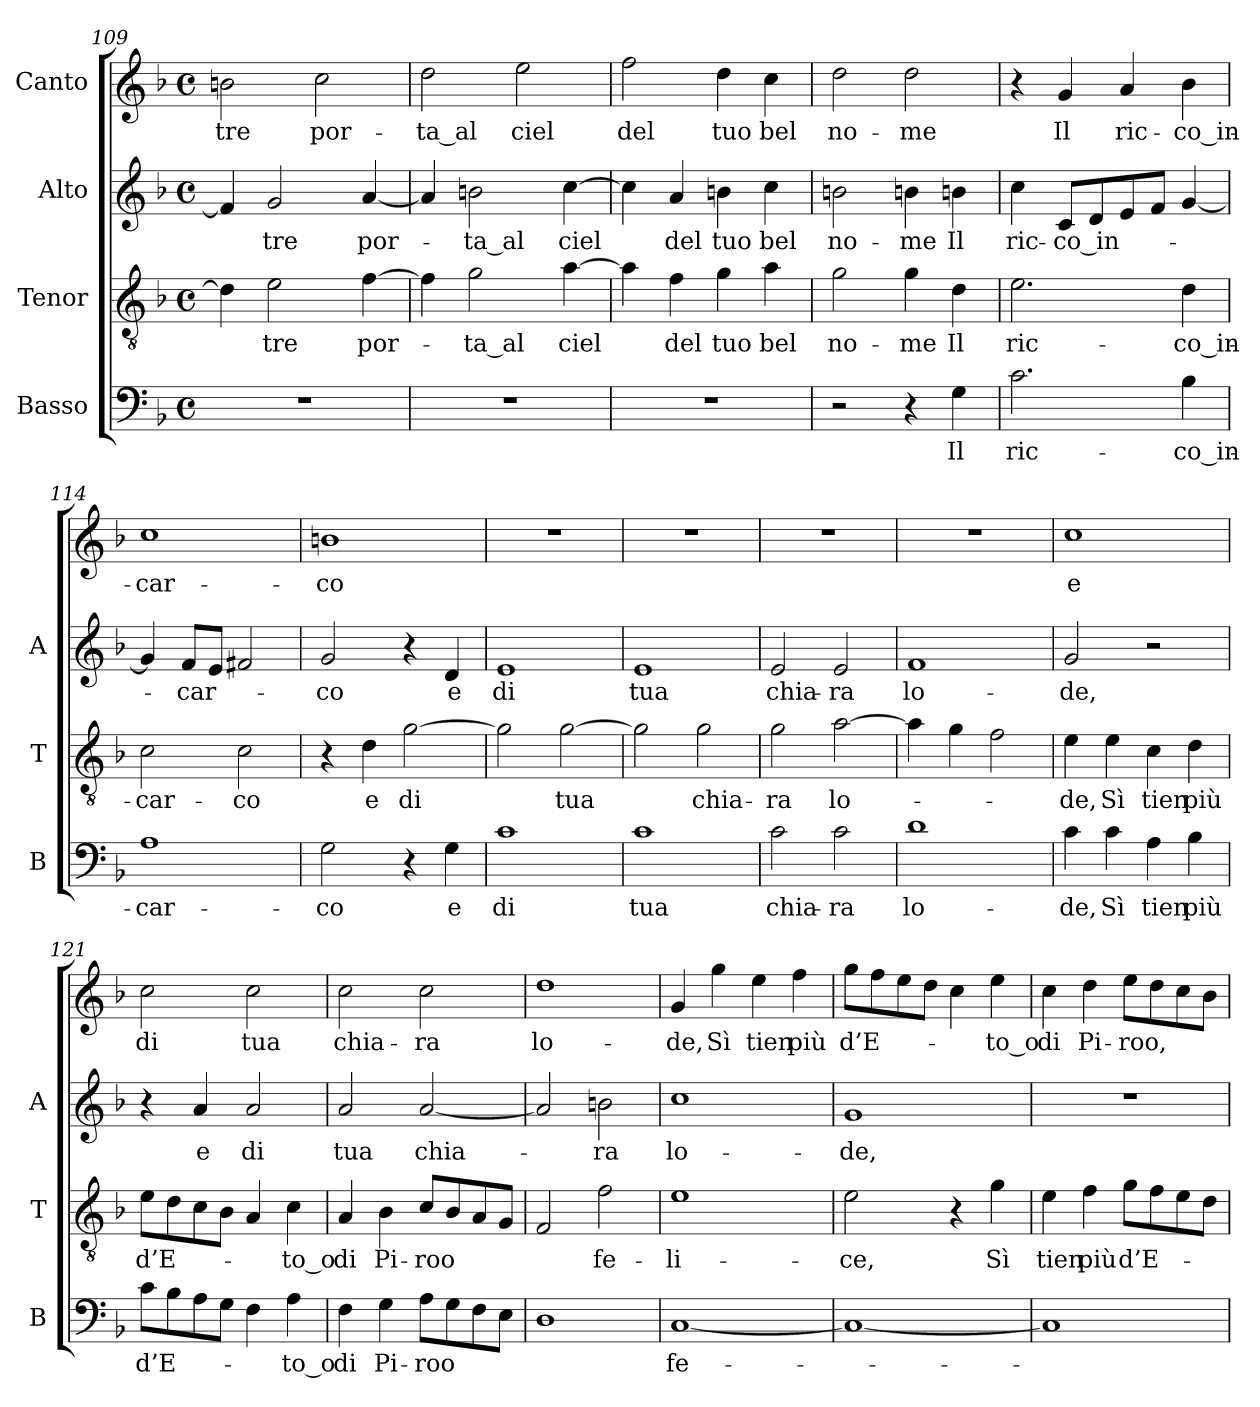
**kern	**text	**kern	**text	**kern	**text	**kern	**text
*part4	*part4	*part3	*part3	*part2	*part2	*part1	*part1
*staff4	*staff4	*staff3	*staff3	*staff2	*staff2	*staff1	*staff1
*I"Basso	*	*I"Tenor	*	*I"Alto	*	*I"Canto	*
*I'B	*	*I'T	*	*I'A	*	*	*
*clefF4	*	*clefGv2	*	*clefG2	*	*clefG2	*
*k[b-]	*	*k[b-]	*	*k[b-]	*	*k[b-]	*
*F:	*	*F:	*	*F:	*	*F:	*
*M4/4	*	*M4/4	*	*M4/4	*	*M4/4	*
*met(c)	*	*met(c)	*	*met(c)	*	*met(c)	*
=109	=109	=109	=109	=109	=109	=109	=109
1r	.	4d]	.	4f]	.	2bn	-tre
.	.	2e	-tre	2g	-tre	.	.
.	.	.	.	.	.	2cc	por-
.	.	[4f	por-	[4a	por-	.	.
=110	=110	=110	=110	=110	=110	=110	=110
1r	.	4f]	.	4a]	.	2dd	-ta_al
.	.	2g	-ta_al	2bn	-ta_al	.	.
.	.	.	.	.	.	2ee	-ciel
.	.	[4a	-ciel	[4cc	-ciel	.	.
=111	=111	=111	=111	=111	=111	=111	=111
1r	.	4a]	.	4cc]	.	2ff	-del
.	.	4f	-del	4a	-del	.	.
.	.	4g	-tuo	4bn	-tuo	4dd	-tuo
.	.	4a	-bel	4cc	-bel	4cc	-bel
=112	=112	=112	=112	=112	=112	=112	=112
2r	.	2g	no-	2bn	no-	2dd	no-
4r	.	4g	-me	4bn	-me	2dd	-me
4G	-Il	4d	-Il	4bn	-Il	.	.
=113	=113	=113	=113	=113	=113	=113	=113
2.c	ric-	2.e	ric-	4cc	ric-	4r	.
.	.	.	.	8cL	co_in-	4g	-Il
.	.	.	.	8d	.	.	.
.	.	.	.	8e	.	4a	ric-
.	.	.	.	8fJ	.	.	.
4B-	co_in-	4d	co_in-	[4g	.	4b-	co_in-
=114	=114	=114	=114	=114	=114	=114	=114
1A	car-	2c	car-	4g]	.	1cc	car-
.	.	.	.	8fL	car-	.	.
.	.	.	.	8eJ	.	.	.
.	.	2c	-co	2f#X	.	.	.
!!LO:PB:g=z
=115	=115	=115	=115	=115	=115	=115	=115
2G	-co	4r	.	2g	-co	1bn	-co
.	.	4d	-e	.	.	.	.
4r	.	[2g	-di	4r	.	.	.
4G	-e	.	.	4d	-e	.	.
=116	=116	=116	=116	=116	=116	=116	=116
1c	-di	2g]	.	1e	-di	1r	.
.	.	[2g	-tua	.	.	.	.
=117	=117	=117	=117	=117	=117	=117	=117
1c	-tua	2g]	.	1e	-tua	1r	.
.	.	2g	chia-	.	.	.	.
=118	=118	=118	=118	=118	=118	=118	=118
2c	chia-	2g	-ra	2e	chia-	1r	.
2c	-ra	[2a	lo-	2e	-ra	.	.
=119	=119	=119	=119	=119	=119	=119	=119
1d	lo-	4a]	.	1f	lo-	1r	.
.	.	4g	.	.	.	.	.
.	.	2f	.	.	.	.	.
=120	=120	=120	=120	=120	=120	=120	=120
4c	-de,	4e	-de,	2g	-de,	1cc	-e
4c	-Sì	4e	-Sì	.	.	.	.
4A	-tien	4c	-tien	2r	.	.	.
4B-	-più	4d	-più	.	.	.	.
=121	=121	=121	=121	=121	=121	=121	=121
8cL	d’E-	8eL	d’E-	4r	.	2cc	-di
8B-	.	8d	.	.	.	.	.
8A	.	8c	.	4a	-e	.	.
8GJ	.	8B-J	.	.	.	.	.
4F	.	4A	.	2a	-di	2cc	-tua
4A	-to_o	4c	-to_o	.	.	.	.
=122	=122	=122	=122	=122	=122	=122	=122
4F	-di	4A	-di	2a	-tua	2cc	chia-
4G	Pi-	4B-	Pi-	.	.	.	.
8AL	-roo	8cL	-roo	[2a	chia-	2cc	-ra
8G	.	8B-	.	.	.	.	.
8F	.	8A	.	.	.	.	.
8EJ	.	8GJ	.	.	.	.	.
=123	=123	=123	=123	=123	=123	=123	=123
1D	.	2F	.	2a]	.	1dd	lo-
.	.	2f	fe-	2bn	-ra	.	.
=124	=124	=124	=124	=124	=124	=124	=124
[1C	fe-	1e	li-	1cc	lo-	4g	-de,
.	.	.	.	.	.	4gg	-Sì
.	.	.	.	.	.	4ee	-tien
.	.	.	.	.	.	4ff	-più
=125	=125	=125	=125	=125	=125	=125	=125
1C_	.	2e	-ce,	1g	-de,	8ggL	d’E-
.	.	.	.	.	.	8ff	.
.	.	.	.	.	.	8ee	.
.	.	.	.	.	.	8ddJ	.
.	.	4r	.	.	.	4cc	.
.	.	4g	-Sì	.	.	4ee	-to_o
=126	=126	=126	=126	=126	=126	=126	=126
1C]	.	4e	-tien	1r	.	4cc	-di
.	.	4f	-più	.	.	4dd	Pi-
.	.	8gL	d’E-	.	.	8eeL	-roo,
.	.	8f	.	.	.	8dd	.
.	.	8e	.	.	.	8cc	.
.	.	8dJ	.	.	.	8b-J	.
=	=	=	=	=	=	=	=
*-	*-	*-	*-	*-	*-	*-	*-
